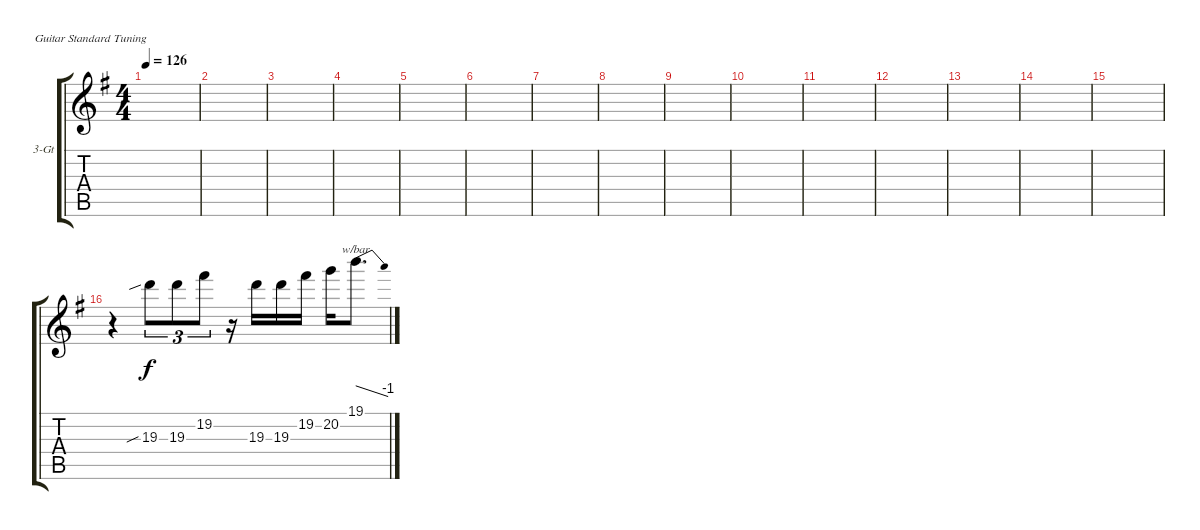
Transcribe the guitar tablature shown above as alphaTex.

\defaultSystemsLayout 4
\bracketExtendMode groupsimilarinstruments
\firstSystemTrackNameOrientation horizontal
\otherSystemsTrackNameOrientation horizontal
\track ("Guitar 3" "3-Gt") {instrument distortionguitar}
\staff {score tabs}
\tuning (E4 B3 G3 D3 A2 E2)
\ts (4 4)
\tempo 126
\clef g2
\scale
1.05549
\ks g
|
\scale
0.944515 |
\scale
1.05549 |
\scale
0.944515 |
\scale
1.05549 |
\scale
0.944515 |
\scale
1.05549 |
\scale
0.944515 |
\scale
1.05549 |
\scale
0.944515 |
\scale
1.05549 |
\scale
0.944515 |
\scale
1.05549 |
\scale
0.944515 |
\scale
1.05549 |
\scale
0.944515 r.4 19.3{sib}.8{tu (3 2)} 19.3.8{tu (3 2)} 19.2.8{tu (3 2)} r.16 19.3.16 19.3.16 19.2.16 20.2.16 19.1.8{d tbe (dive default 0 0 45 -4)}
